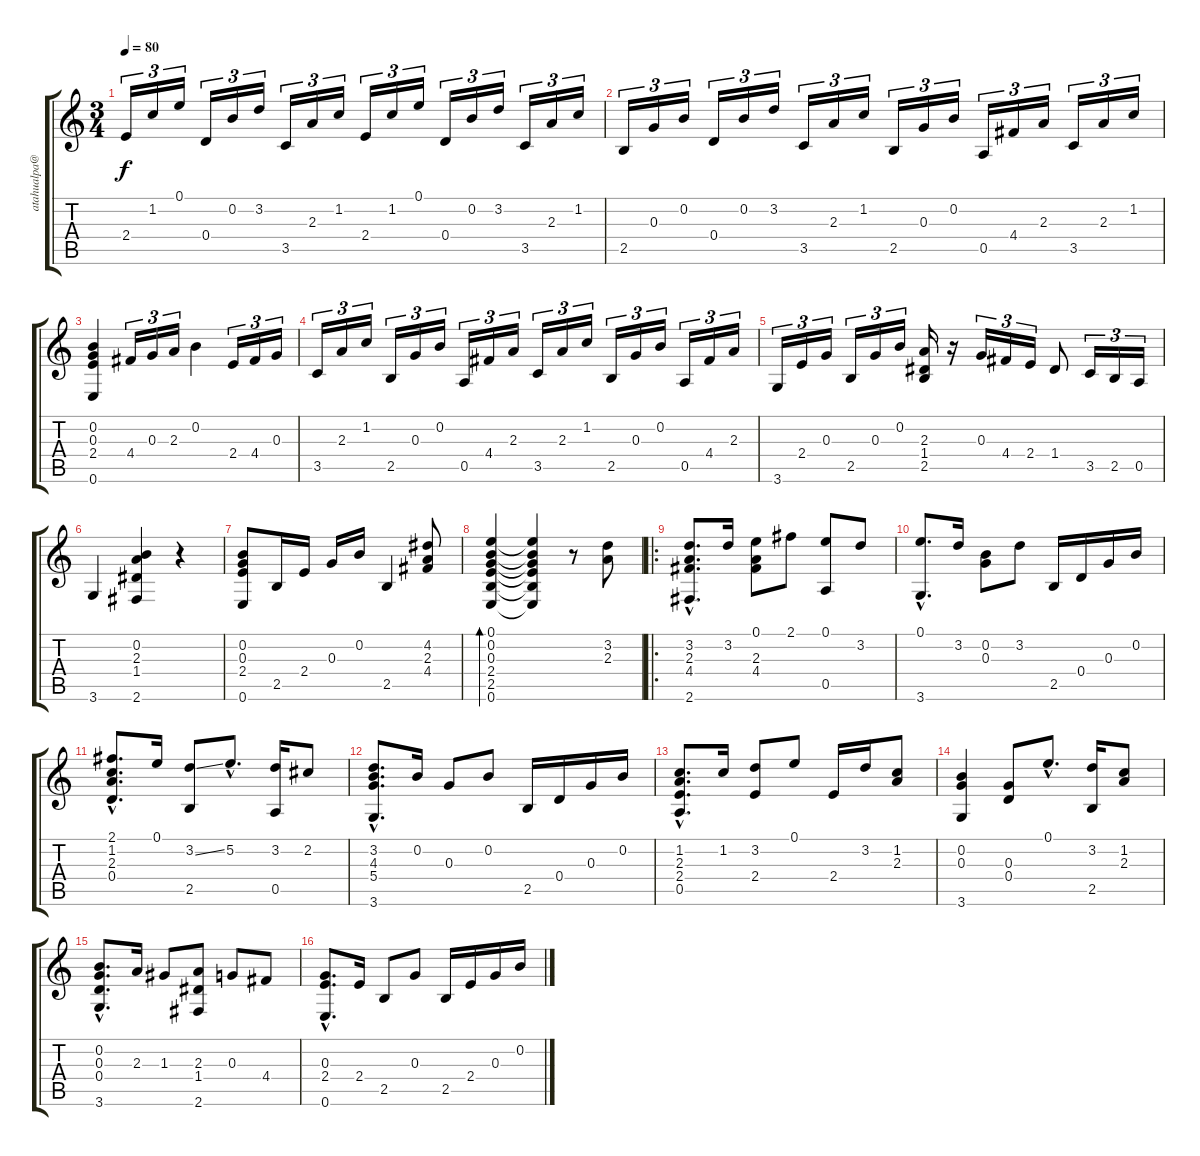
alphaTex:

\track ("" "atahualpa@") {instrument acousticguitarnylon}
\staff {score tabs}
\tuning (E4 B3 G3 D3 A2 E2) {hide}
\ts (3 4)
\tempo 80
\clef g2
\ks c
2.4.16{tu (3 2) dy f instrument acousticguitarnylon} 1.2.16{tu (3 2)} 0.1.16{tu (3 2)} 0.4.16{tu (3 2)} 0.2.16{tu (3 2)} 3.2.16{tu (3 2)} 3.5.16{tu (3 2)} 2.3.16{tu (3 2)} 1.2.16{tu (3 2)} 2.4.16{tu (3 2)} 1.2.16{tu (3 2)} 0.1.16{tu (3 2)} 0.4.16{tu (3 2)} 0.2.16{tu (3 2)} 3.2.16{tu (3 2)} 3.5.16{tu (3 2)} 2.3.16{tu (3 2)} 1.2.16{tu (3 2)} |
2.5.16{tu (3 2)} 0.3.16{tu (3 2)} 0.2.16{tu (3 2)} 0.4.16{tu (3 2)} 0.2.16{tu (3 2)} 3.2.16{tu (3 2)} 3.5.16{tu (3 2)} 2.3.16{tu (3 2)} 1.2.16{tu (3 2)} 2.5.16{tu (3 2)} 0.3.16{tu (3 2)} 0.2.16{tu (3 2)} 0.5.16{tu (3 2)} 4.4.16{tu (3 2)} 2.3.16{tu (3 2)} 3.5.16{tu (3 2)} 2.3.16{tu (3 2)} 1.2.16{tu (3 2)} |
(0.2 0.3 2.4 0.6).4 4.4.16{tu (3 2)} 0.3.16{tu (3 2)} 2.3.16{tu (3 2)} 0.2.4 2.4.16{tu (3 2)} 4.4.16{tu (3 2)} 0.3.16{tu (3 2)} |
3.5.16{tu (3 2)} 2.3.16{tu (3 2)} 1.2.16{tu (3 2)} 2.5.16{tu (3 2)} 0.3.16{tu (3 2)} 0.2.16{tu (3 2)} 0.5.16{tu (3 2)} 4.4.16{tu (3 2)} 2.3.16{tu (3 2)} 3.5.16{tu (3 2)} 2.3.16{tu (3 2)} 1.2.16{tu (3 2)} 2.5.16{tu (3 2)} 0.3.16{tu (3 2)} 0.2.16{tu (3 2)} 0.5.16{tu (3 2)} 4.4.16{tu (3 2)} 2.3.16{tu (3 2)} |
3.6.16{tu (3 2)} 2.4.16{tu (3 2)} 0.3.16{tu (3 2)} 2.5.16{tu (3 2)} 0.3.16{tu (3 2)} 0.2.16{tu (3 2)} (2.3 1.4 2.5).16 r.16 0.3.16{tu (3 2)} 4.4.16{tu (3 2)} 2.4.16{tu (3 2)} 1.4.8 3.5.16{tu (3 2)} 2.5.16{tu (3 2)} 0.5.16{tu (3 2)} |
3.6.4 (0.2 2.3 1.4 2.6).4 r.4 |
(0.2 0.3 2.4 0.6).8 2.5.16 2.4.16 0.3.16 0.2.16 2.5.4 (4.2 2.3 4.4).8 |
(0.1 0.2 0.3 2.4 2.5 0.6).4{bd 240} (0.1{t} 0.2{t} 0.3{t} 2.4{t} 2.5{t} 0.6{t}).4 r.8 (3.2 2.3).8 |
\ro
(3.2{hac} 2.3{hac} 4.4{hac} 2.6{hac}).8{d} 3.2.16 (0.1 2.3 4.4).8 2.1.8 (0.1 0.5).8 3.2.8 |
(0.1{hac} 3.6{hac}).8{d} 3.2.16 (0.2 0.3).8 3.2.8 2.5.16 0.4.16 0.3.16 0.2.16 |
(2.1{hac} 1.2{hac} 2.3{hac} 0.4{hac}).8{d} 0.1.16 (3.2{ss} 2.5).8 5.2{hac}.8{d} (3.2 0.5).16 2.2.8 |
(3.2{hac} 4.3{hac} 5.4{hac} 3.6{hac}).8{d} 0.2.16 0.3.8 0.2.8 2.5.16 0.4.16 0.3.16 0.2.16 |
(1.2{hac} 2.3{hac} 2.4{hac} 0.5{hac}).8{d} 1.2.16 (3.2 2.4).8 0.1.8 2.4.16 3.2.16 (1.2 2.3).8 |
(0.2 0.3 3.6).4 (0.3 0.4).8 0.1{hac}.8{d} (3.2 2.5).16 (1.2 2.3).8 |
(0.2{hac} 0.3{hac} 0.4{hac} 3.6{hac}).8{d} 2.3.16 1.3.8 (2.3 1.4 2.6).8 0.3.8 4.4.8 |
(0.3{hac} 2.4{hac} 0.6{hac}).8{d} 2.4.16 2.5.8 0.3.8 2.5.16 2.4.16 0.3.16 0.2.16
